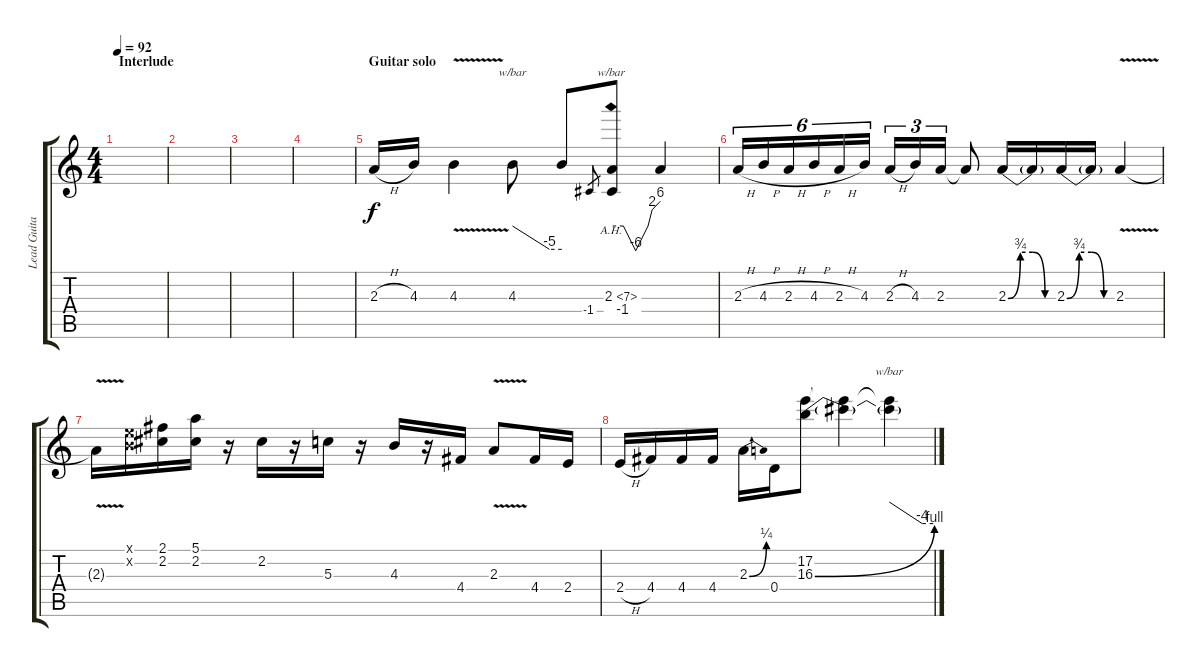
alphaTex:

\track ("Lead Guitar" "Lead Guita") {instrument overdrivenguitar}
\staff {score tabs}
\tuning (E4 B3 G3 D3 A2 E2) {hide}
\ts (4 4)
\section ("" "Interlude")
\tempo 92
\clef g2
\ks c
|
|
|
|
\section ("" "Guitar solo")
2.3{h}.16 4.3.16 4.3{v}.4 4.3.8{tbe (custom default 0 0 45 -20 60 -20)} 4.3{t}.8 -1.4.8{gr} (2.3{ah 5} -1.4).8{tbe (custom default 0 0 15 0 30 -24 45 0 50 8 60 24)} 2.3{t}.4 |
2.3{h}.16{tu (6 4)} 4.3{h}.16{tu (6 4)} 2.3{h}.16{tu (6 4)} 4.3{h}.16{tu (6 4)} 2.3{h}.16{tu (6 4)} 4.3.16{tu (6 4)} 2.3{h}.16{tu (3 2)} 4.3.16{tu (3 2)} 2.3.16{tu (3 2)} 2.3{t}.8 2.3{be (custom 0 0 15 3 30 3 45 0 60 0)}.16 2.3{t}.16 2.3{be (custom 0 0 15 3 30 3 45 0 60 0)}.16 2.3{t}.16 2.3{v}.4 |
2.3{t}.16 (0.1{x} 0.2{x}).16 (2.1 2.2).16 (5.1 2.2).16 r.16 2.2.16 r.16 5.3.16 r.16 4.3.16 r.16 4.4.16 2.3{v}.8 4.4.16 2.4.16 |
2.4{h}.16 4.4.16 4.4.16 4.4.16 2.3{be (bend 0 0 60 1)}.16 0.4.16 (17.2 16.3{be (bend 0 0 60 4)}).8 (17.2{t} 16.3{t}).4 (17.2{t} 16.3{t}).4{tbe (custom default 0 0 45 -16 60 -16)}
